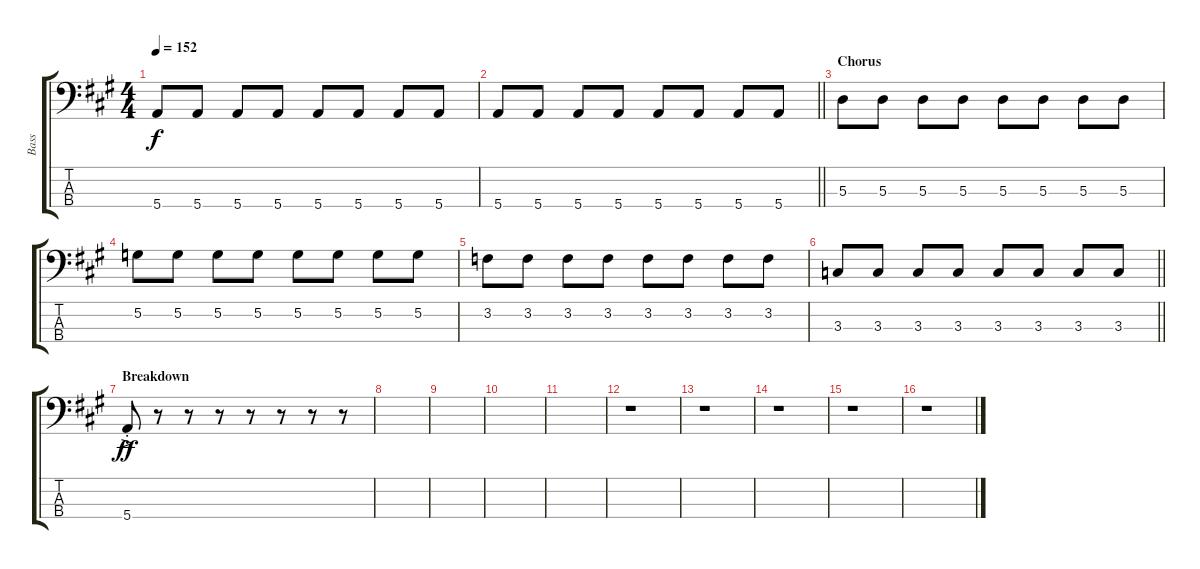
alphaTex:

\track ("Bass" "Bass") {instrument electricbasspick}
\staff {score tabs}
\tuning (G2 D2 A1 E1) {hide}
\ts (4 4)
\tempo 152
\clef f4
\ks a
5.4.8{dy f} 5.4.8 5.4.8 5.4.8 5.4.8 5.4.8 5.4.8 5.4.8 |
\barLineRight lightlight
5.4.8 5.4.8 5.4.8 5.4.8 5.4.8 5.4.8 5.4.8 5.4.8 |
\section ("" "Chorus")
5.3.8 5.3.8 5.3.8 5.3.8 5.3.8 5.3.8 5.3.8 5.3.8 |
5.2.8 5.2.8 5.2.8 5.2.8 5.2.8 5.2.8 5.2.8 5.2.8 |
3.2.8 3.2.8 3.2.8 3.2.8 3.2.8 3.2.8 3.2.8 3.2.8 |
\barLineRight lightlight
3.3.8 3.3.8 3.3.8 3.3.8 3.3.8 3.3.8 3.3.8 3.3.8 |
\section ("" "Breakdown")
5.4{ac st}.8{dy ff} r.8 r.8 r.8 r.8 r.8 r.8 r.8 |
|
|
|
|
r.1 |
r.1 |
r.1 |
r.1 |
r.1
